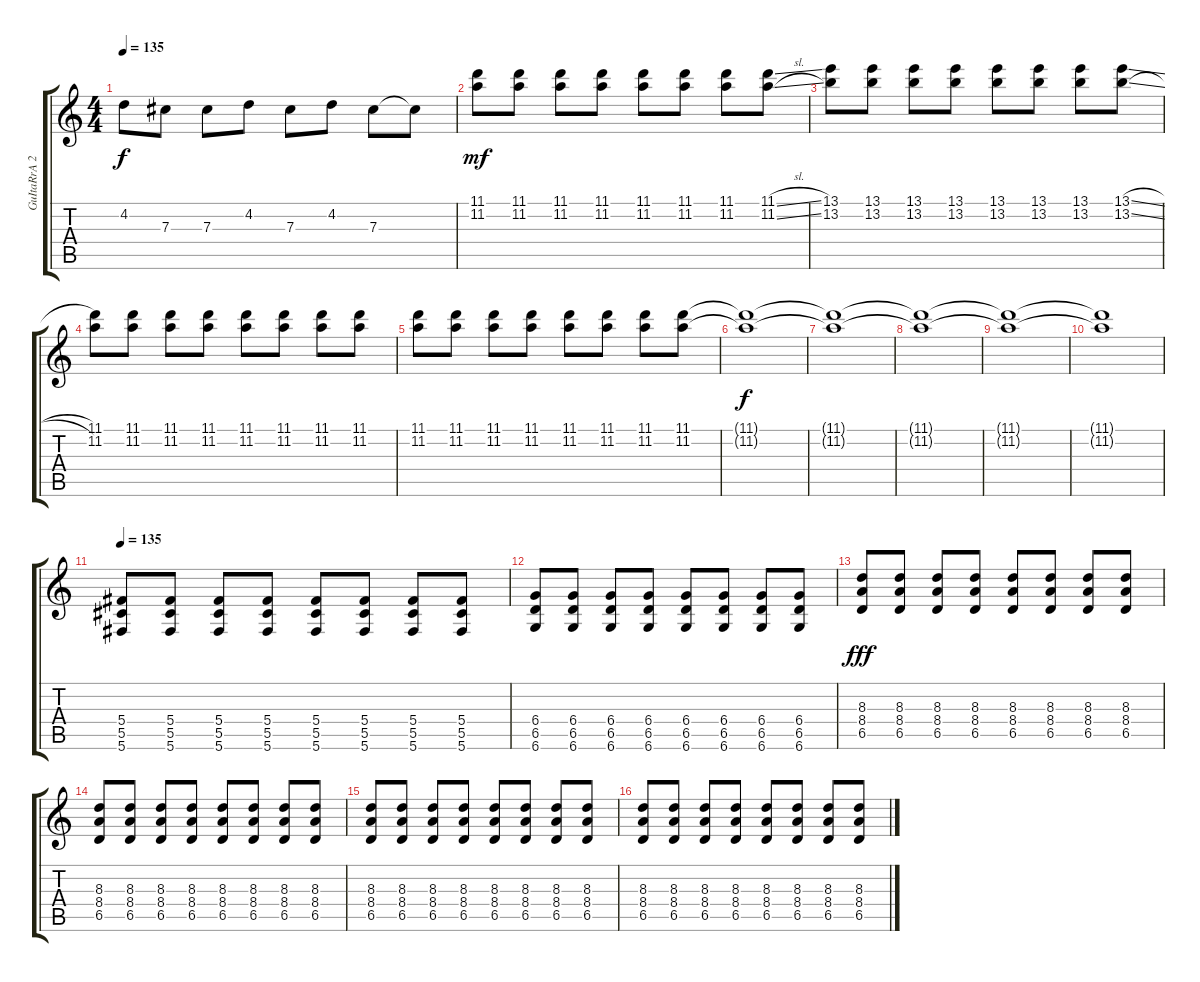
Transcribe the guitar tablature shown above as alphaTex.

\track ("GuItaRrA 2" "GuItaRrA 2") {instrument distortionguitar}
\staff {score tabs}
\tuning (Eb4 Bb3 Gb3 Db3 Ab2 Db2) {hide}
\ts (4 4)
\tempo 135
\clef g2
\ks c
4.2.8{dy f} 7.3.8 7.3.8 4.2.8 7.3.8 4.2.8 7.3.8 7.3{t}.8 |
(11.1 11.2).8{dy mf} (11.1 11.2).8 (11.1 11.2).8 (11.1 11.2).8 (11.1 11.2).8 (11.1 11.2).8 (11.1 11.2).8 (11.1{sl} 11.2{sl}).8 |
(13.1 13.2).8 (13.1 13.2).8 (13.1 13.2).8 (13.1 13.2).8 (13.1 13.2).8 (13.1 13.2).8 (13.1 13.2).8 (13.1{sl} 13.2{sl}).8 |
(11.1 11.2).8 (11.1 11.2).8 (11.1 11.2).8 (11.1 11.2).8 (11.1 11.2).8 (11.1 11.2).8 (11.1 11.2).8 (11.1 11.2).8 |
(11.1 11.2).8 (11.1 11.2).8 (11.1 11.2).8 (11.1 11.2).8 (11.1 11.2).8 (11.1 11.2).8 (11.1 11.2).8 (11.1 11.2).8 |
(11.1{t} 11.2{t}).1{dy f} |
(11.1{t} 11.2{t}).1 |
(11.1{t} 11.2{t}).1 |
(11.1{t} 11.2{t}).1 |
(11.1{t} 11.2{t}).1 |
\tempo 135
(5.4 5.5 5.6).8 (5.4 5.5 5.6).8 (5.4 5.5 5.6).8 (5.4 5.5 5.6).8 (5.4 5.5 5.6).8 (5.4 5.5 5.6).8 (5.4 5.5 5.6).8 (5.4 5.5 5.6).8 |
(6.4 6.5 6.6).8 (6.4 6.5 6.6).8 (6.4 6.5 6.6).8 (6.4 6.5 6.6).8 (6.4 6.5 6.6).8 (6.4 6.5 6.6).8 (6.4 6.5 6.6).8 (6.4 6.5 6.6).8 |
(8.3 8.4 6.5).8{dy fff} (8.3 8.4 6.5).8 (8.3 8.4 6.5).8 (8.3 8.4 6.5).8 (8.3 8.4 6.5).8 (8.3 8.4 6.5).8 (8.3 8.4 6.5).8 (8.3 8.4 6.5).8 |
(8.3 8.4 6.5).8 (8.3 8.4 6.5).8 (8.3 8.4 6.5).8 (8.3 8.4 6.5).8 (8.3 8.4 6.5).8 (8.3 8.4 6.5).8 (8.3 8.4 6.5).8 (8.3 8.4 6.5).8 |
(8.3 8.4 6.5).8 (8.3 8.4 6.5).8 (8.3 8.4 6.5).8 (8.3 8.4 6.5).8 (8.3 8.4 6.5).8 (8.3 8.4 6.5).8 (8.3 8.4 6.5).8 (8.3 8.4 6.5).8 |
(8.3 8.4 6.5).8 (8.3 8.4 6.5).8 (8.3 8.4 6.5).8 (8.3 8.4 6.5).8 (8.3 8.4 6.5).8 (8.3 8.4 6.5).8 (8.3 8.4 6.5).8 (8.3 8.4 6.5).8
